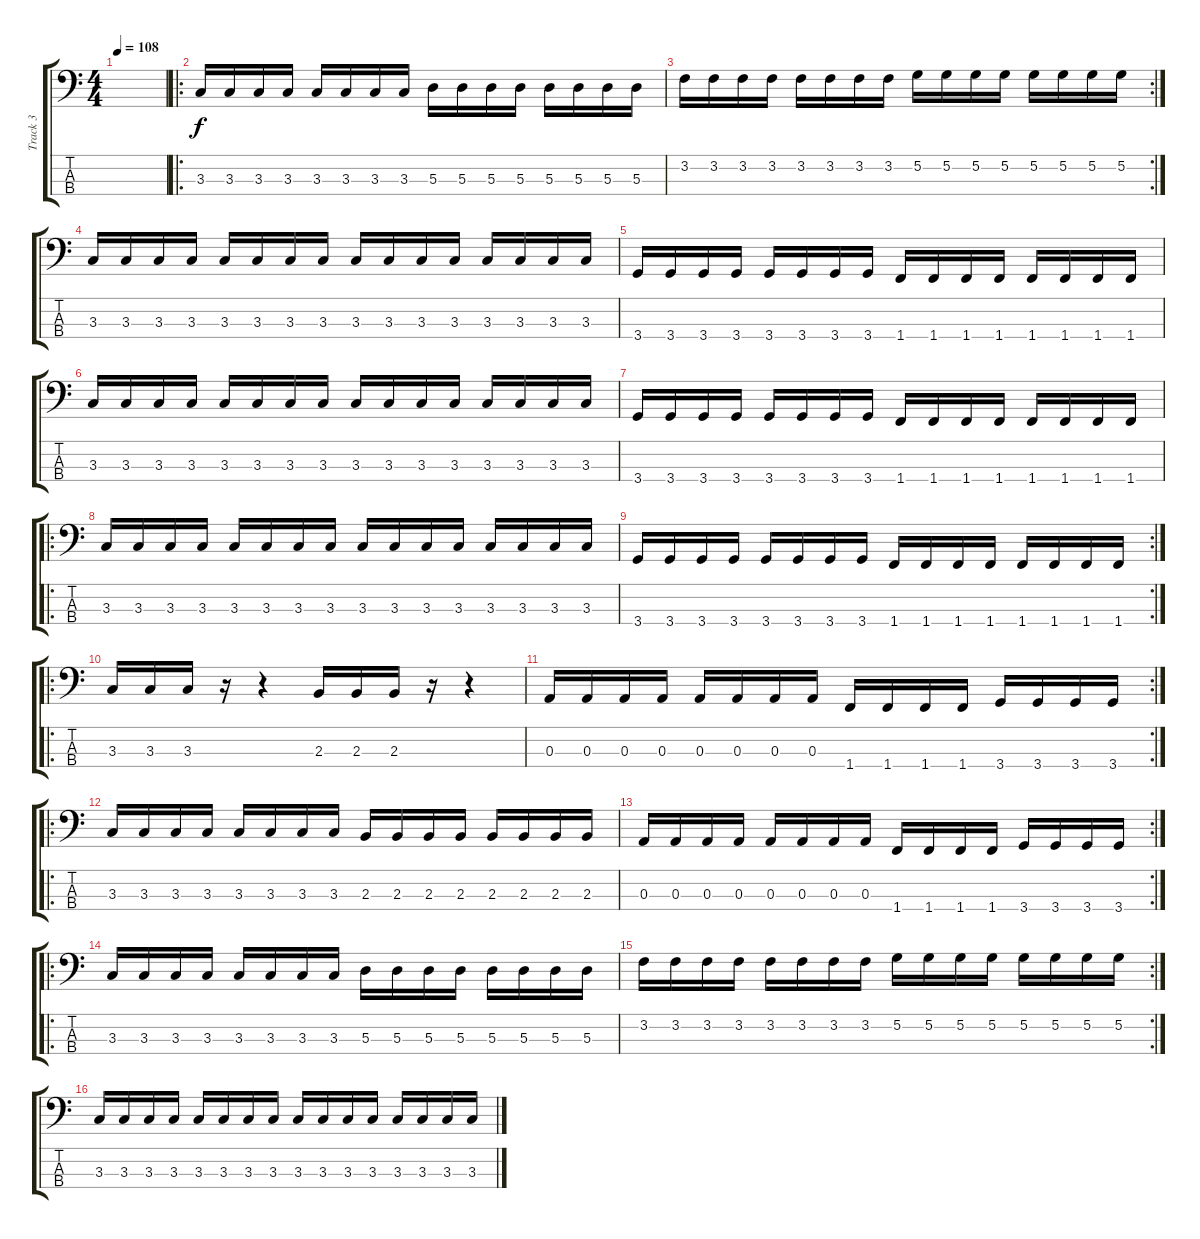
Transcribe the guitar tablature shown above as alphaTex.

\track ("Track 3" "Track 3") {instrument electricbasspick}
\staff {score tabs}
\tuning (G2 D2 A1 E1) {hide}
\ts (4 4)
\tempo 108
\clef f4
\ks c
|
\ro
3.3.16 3.3.16 3.3.16 3.3.16 3.3.16 3.3.16 3.3.16 3.3.16 5.3.16 5.3.16 5.3.16 5.3.16 5.3.16 5.3.16 5.3.16 5.3.16 |
\rc 2
3.2.16 3.2.16 3.2.16 3.2.16 3.2.16 3.2.16 3.2.16 3.2.16 5.2.16 5.2.16 5.2.16 5.2.16 5.2.16 5.2.16 5.2.16 5.2.16 |
3.3.16 3.3.16 3.3.16 3.3.16 3.3.16 3.3.16 3.3.16 3.3.16 3.3.16 3.3.16 3.3.16 3.3.16 3.3.16 3.3.16 3.3.16 3.3.16 |
3.4.16 3.4.16 3.4.16 3.4.16 3.4.16 3.4.16 3.4.16 3.4.16 1.4.16 1.4.16 1.4.16 1.4.16 1.4.16 1.4.16 1.4.16 1.4.16 |
3.3.16 3.3.16 3.3.16 3.3.16 3.3.16 3.3.16 3.3.16 3.3.16 3.3.16 3.3.16 3.3.16 3.3.16 3.3.16 3.3.16 3.3.16 3.3.16 |
3.4.16 3.4.16 3.4.16 3.4.16 3.4.16 3.4.16 3.4.16 3.4.16 1.4.16 1.4.16 1.4.16 1.4.16 1.4.16 1.4.16 1.4.16 1.4.16 |
\ro
3.3.16 3.3.16 3.3.16 3.3.16 3.3.16 3.3.16 3.3.16 3.3.16 3.3.16 3.3.16 3.3.16 3.3.16 3.3.16 3.3.16 3.3.16 3.3.16 |
\rc 2
3.4.16 3.4.16 3.4.16 3.4.16 3.4.16 3.4.16 3.4.16 3.4.16 1.4.16 1.4.16 1.4.16 1.4.16 1.4.16 1.4.16 1.4.16 1.4.16 |
\ro
3.3.16 3.3.16 3.3.16 r.16 r.4 2.3.16 2.3.16 2.3.16 r.16 r.4 |
\rc 2
0.3.16 0.3.16 0.3.16 0.3.16 0.3.16 0.3.16 0.3.16 0.3.16 1.4.16 1.4.16 1.4.16 1.4.16 3.4.16 3.4.16 3.4.16 3.4.16 |
\ro
3.3.16 3.3.16 3.3.16 3.3.16 3.3.16 3.3.16 3.3.16 3.3.16 2.3.16 2.3.16 2.3.16 2.3.16 2.3.16 2.3.16 2.3.16 2.3.16 |
\rc 2
0.3.16 0.3.16 0.3.16 0.3.16 0.3.16 0.3.16 0.3.16 0.3.16 1.4.16 1.4.16 1.4.16 1.4.16 3.4.16 3.4.16 3.4.16 3.4.16 |
\ro
3.3.16 3.3.16 3.3.16 3.3.16 3.3.16 3.3.16 3.3.16 3.3.16 5.3.16 5.3.16 5.3.16 5.3.16 5.3.16 5.3.16 5.3.16 5.3.16 |
\rc 2
3.2.16 3.2.16 3.2.16 3.2.16 3.2.16 3.2.16 3.2.16 3.2.16 5.2.16 5.2.16 5.2.16 5.2.16 5.2.16 5.2.16 5.2.16 5.2.16 |
3.3.16 3.3.16 3.3.16 3.3.16 3.3.16 3.3.16 3.3.16 3.3.16 3.3.16 3.3.16 3.3.16 3.3.16 3.3.16 3.3.16 3.3.16 3.3.16
